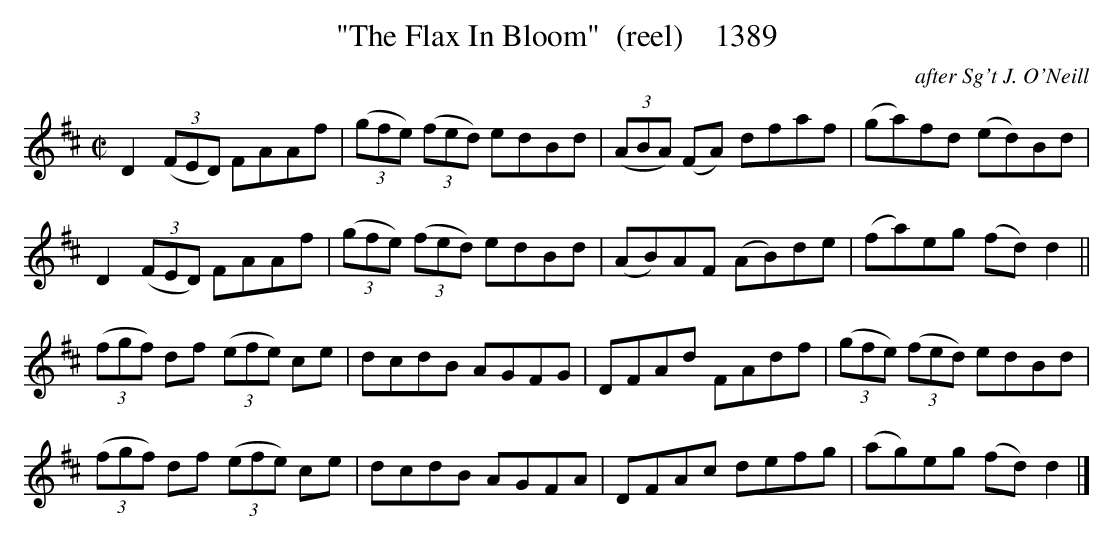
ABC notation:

X:1
T:"The Flax In Bloom"  (reel)    1389
C:after Sg't J. O'Neill
BRENNAN July 2003 (HTTP://WWW.SOSYOURMOM.COM)
M:C|
L:1/8
K:D
D2 (3(FED) FAAf| (3(gfe)  (3(fed) edBd|(3(ABA) (FA) dfaf|(ga)fd (ed)Bd|
D2 (3(FED) FAAf|(3(gfe) (3(fed) edBd|(AB)AF (AB)de|(fa)eg (fd) d2||
(3(fgf) df (3(efe) ce|dcdB AGFG|DFAd FAdf|(3(gfe) (3(fed) edBd|
(3(fgf) df (3(efe) ce|dcdB AGFA|DFAc defg|(ag)eg (fd) d2|]
